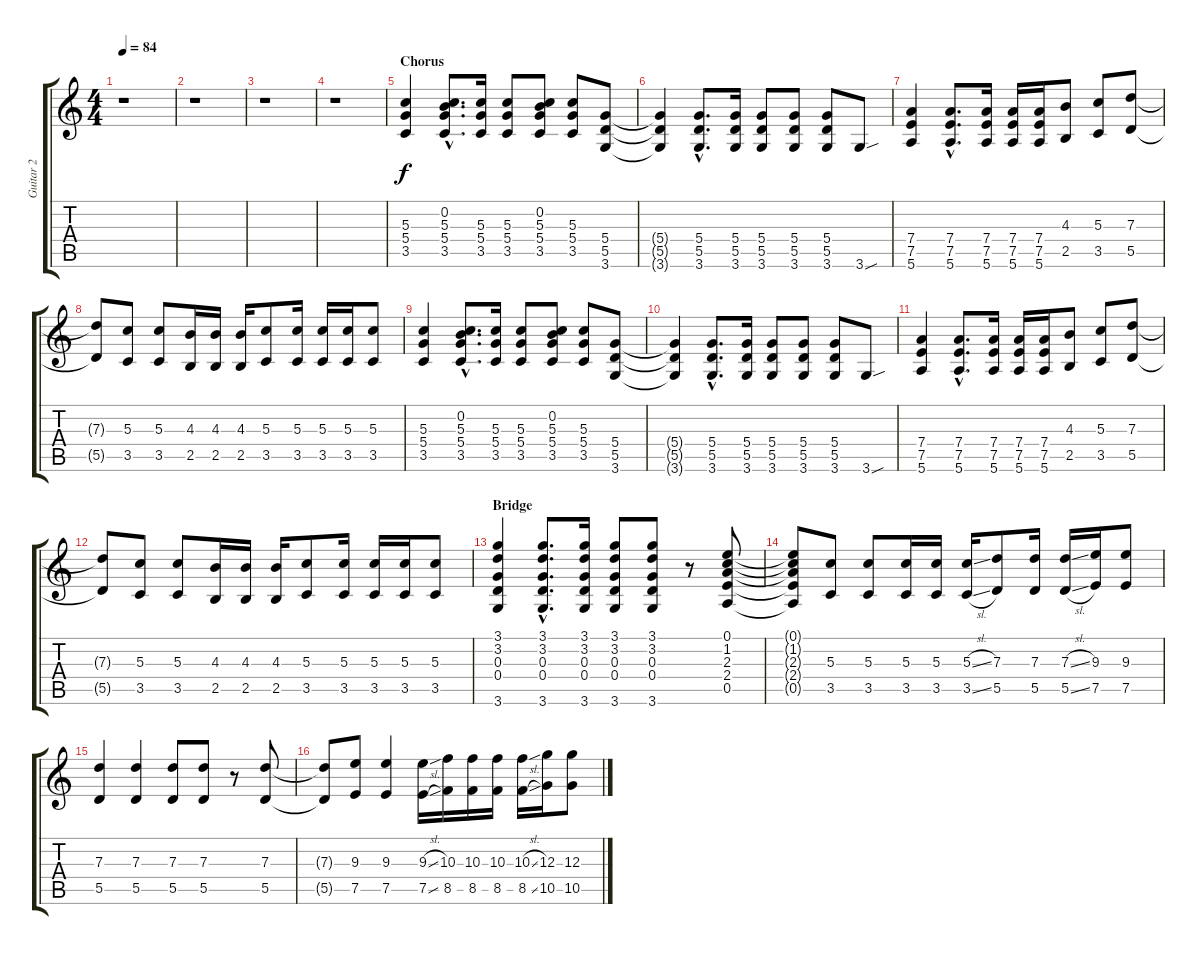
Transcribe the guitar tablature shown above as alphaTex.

\track ("Guitar 2" "Guitar 2") {instrument distortionguitar}
\staff {score tabs}
\tuning (E4 B3 G3 D3 A2 E2) {hide}
\ts (4 4)
\tempo 84
\clef g2
\ks c
r.1{dy f} |
r.1 |
r.1 |
r.1 |
\section ("" "Chorus")
(5.3 5.4 3.5).4{volume 11} (0.2{hac} 5.3{hac} 5.4{hac} 3.5{hac}).8{d} (5.3 5.4 3.5).16 (5.3 5.4 3.5).8 (0.2 5.3 5.4 3.5).8 (5.3 5.4 3.5).8 (5.4 5.5 3.6).8 |
(5.4{t} 5.5{t} 3.6{t}).4 (5.4{hac} 5.5{hac} 3.6{hac}).8{d} (5.4 5.5 3.6).16 (5.4 5.5 3.6).8 (5.4 5.5 3.6).8 (5.4 5.5 3.6).8 3.6{sou}.8 |
(7.4 7.5 5.6).4 (7.4{hac} 7.5{hac} 5.6{hac}).8{d} (7.4 7.5 5.6).16 (7.4 7.5 5.6).16 (7.4 7.5 5.6).16 (4.3 2.5).8 (5.3 3.5).8 (7.3 5.5).8 |
(7.3{t} 5.5{t}).8 (5.3 3.5).8 (5.3 3.5).8 (4.3 2.5).16 (4.3 2.5).16 (4.3 2.5).16 (5.3 3.5).8 (5.3 3.5).16 (5.3 3.5).16 (5.3 3.5).16 (5.3 3.5).8 |
(5.3 5.4 3.5).4 (0.2{hac} 5.3{hac} 5.4{hac} 3.5{hac}).8{d} (5.3 5.4 3.5).16 (5.3 5.4 3.5).8 (0.2 5.3 5.4 3.5).8 (5.3 5.4 3.5).8 (5.4 5.5 3.6).8 |
(5.4{t} 5.5{t} 3.6{t}).4 (5.4{hac} 5.5{hac} 3.6{hac}).8{d} (5.4 5.5 3.6).16 (5.4 5.5 3.6).8 (5.4 5.5 3.6).8 (5.4 5.5 3.6).8 3.6{sou}.8 |
(7.4 7.5 5.6).4 (7.4{hac} 7.5{hac} 5.6{hac}).8{d} (7.4 7.5 5.6).16 (7.4 7.5 5.6).16 (7.4 7.5 5.6).16 (4.3 2.5).8 (5.3 3.5).8 (7.3 5.5).8 |
(7.3{t} 5.5{t}).8 (5.3 3.5).8 (5.3 3.5).8 (4.3 2.5).16 (4.3 2.5).16 (4.3 2.5).16 (5.3 3.5).8 (5.3 3.5).16 (5.3 3.5).16 (5.3 3.5).16 (5.3 3.5).8 |
\section ("" "Bridge")
(3.1 3.2 0.3 0.4 3.6).4{volume 11 instrument distortionguitar} (3.1{hac} 3.2{hac} 0.3{hac} 0.4{hac} 3.6{hac}).8{d} (3.1 3.2 0.3 0.4 3.6).16 (3.1 3.2 0.3 0.4 3.6).8 (3.1 3.2 0.3 0.4 3.6).8 r.8 (0.1 1.2 2.3 2.4 0.5).8 |
(0.1{t} 1.2{t} 2.3{t} 2.4{t} 0.5{t}).8 (5.3 3.5).8 (5.3 3.5).8 (5.3 3.5).16 (5.3 3.5).16 (5.3{sl} 3.5{sl}).16 (7.3 5.5).8 (7.3 5.5).16 (7.3{sl} 5.5{sl}).16 (9.3 7.5).16 (9.3 7.5).8 |
(7.3 5.5).4 (7.3 5.5).4 (7.3 5.5).8 (7.3 5.5).8 r.8 (7.3 5.5).8 |
(7.3{t} 5.5{t}).8 (9.3 7.5).8 (9.3 7.5).4 (9.3{sl} 7.5{sl}).16 (10.3 8.5).16 (10.3 8.5).16 (10.3 8.5).16 (10.3{sl} 8.5{sl}).16 (12.3 10.5).16 (12.3 10.5).8
